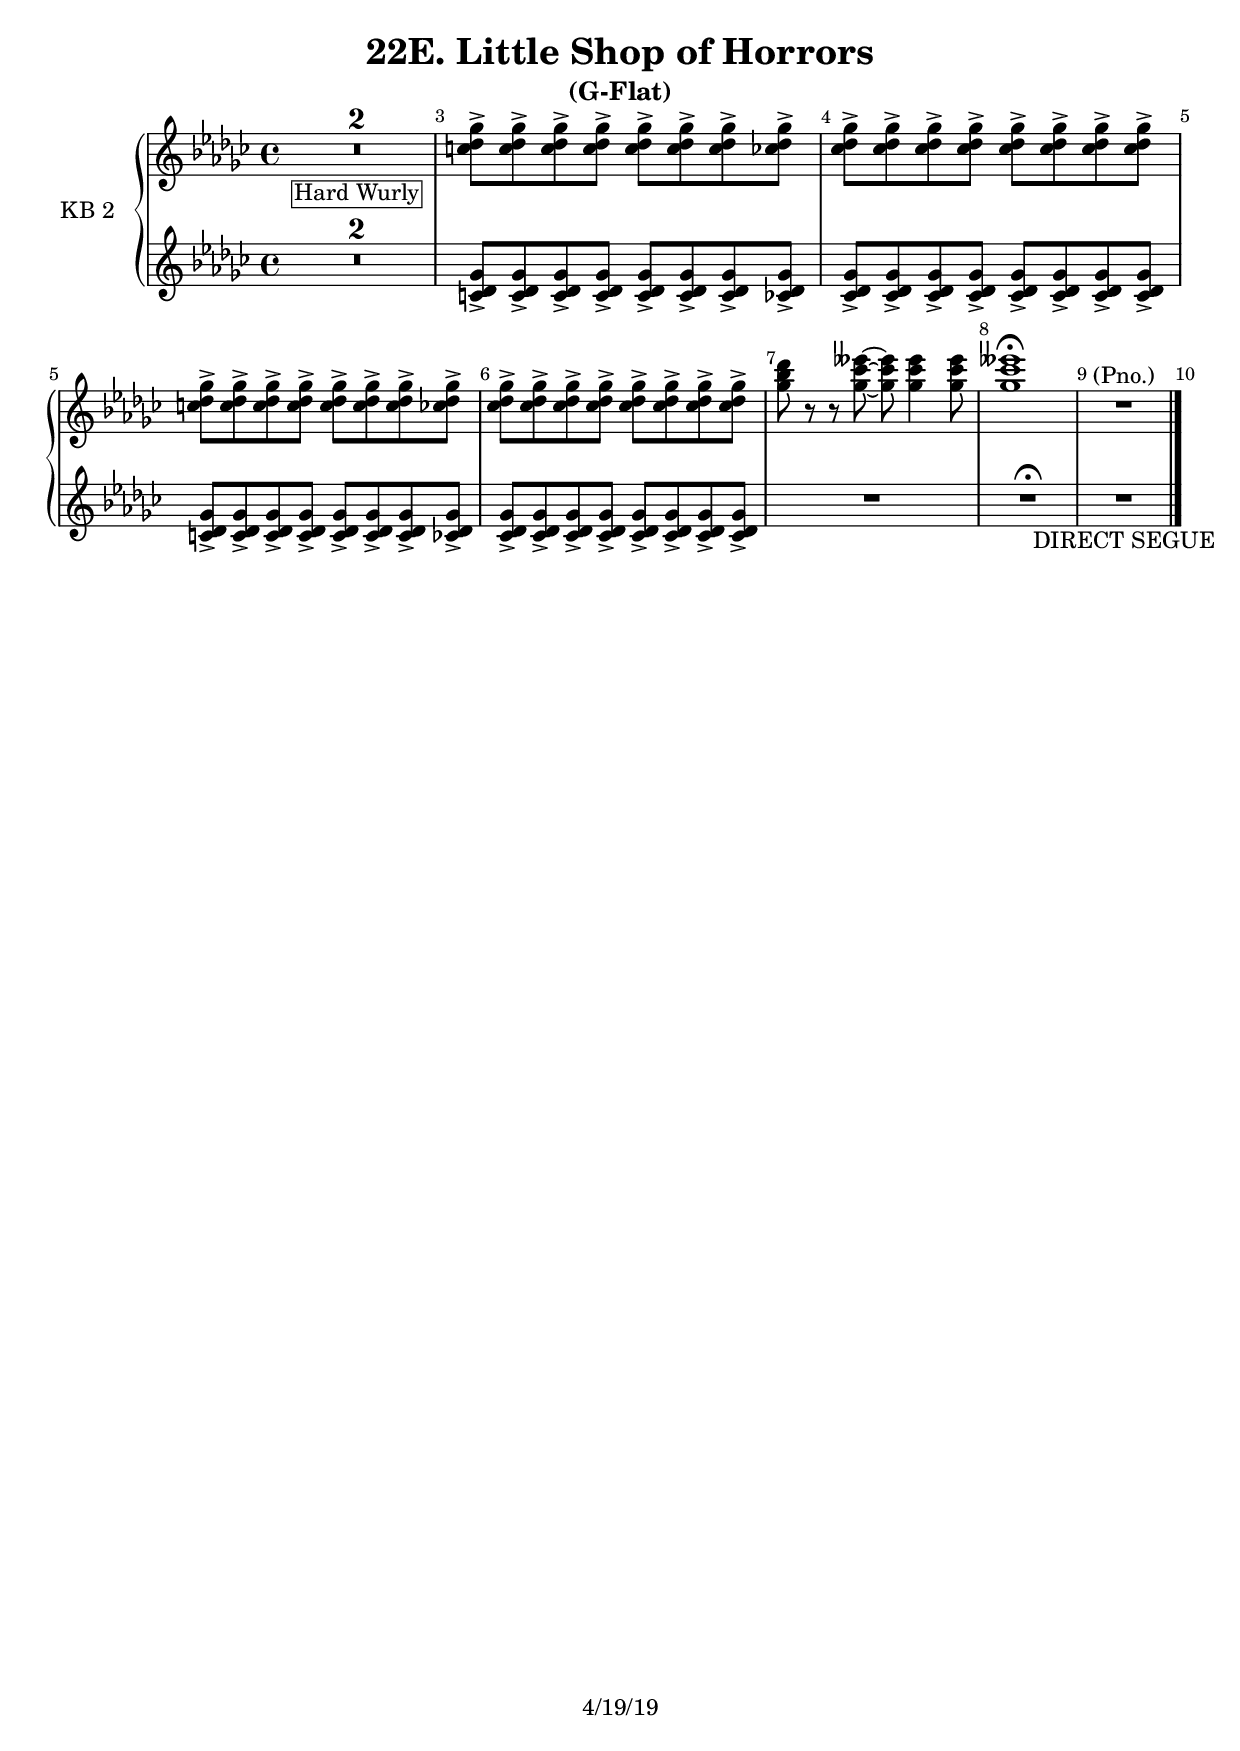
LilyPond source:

\version "2.18.2"

\header {
  title = "22E. Little Shop of Horrors"
  subtitle = "(G-Flat)"
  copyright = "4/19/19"
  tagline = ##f
}

global = {
  \key ges \major
  \time 4/4
  %\tempo "ca." 4 = 70
  \compressFullBarRests
  \override Score.BarNumber.break-visibility = ##(#t #t #t)
}

right = \relative c'' {
  \global
  R1*2_\markup { \box "Hard Wurly" } \repeat unfold 7 { <c des ges>8-> } \repeat unfold 9 { <ces des ges>-> }
  \repeat unfold 7 { <c des ges>8-> } \repeat unfold 9 { <ces des ges>-> }
  <ges' bes des> r r <ges ces eses> ~ <ges ces eses> <ges ces eses>4 <ges ces eses>8 <ges ces eses>1\fermata R1^"(Pno.)" \bar "|."
}

left = \relative c' {
  \global
  R1*2 \repeat unfold 7 { <c des ges>8-> } \repeat unfold 9 { <ces des ges>-> }
  \repeat unfold 7 { <c des ges>8-> } \repeat unfold 9 { <ces des ges>-> } R1 R1\fermataMarkup R1_"DIRECT SEGUE"
}

\score {
  \new PianoStaff \with {
    instrumentName = "KB 2"
  } <<
    \new Staff = "right" \right
    \new Staff = "left" \left
  >>
  \layout { }
}
